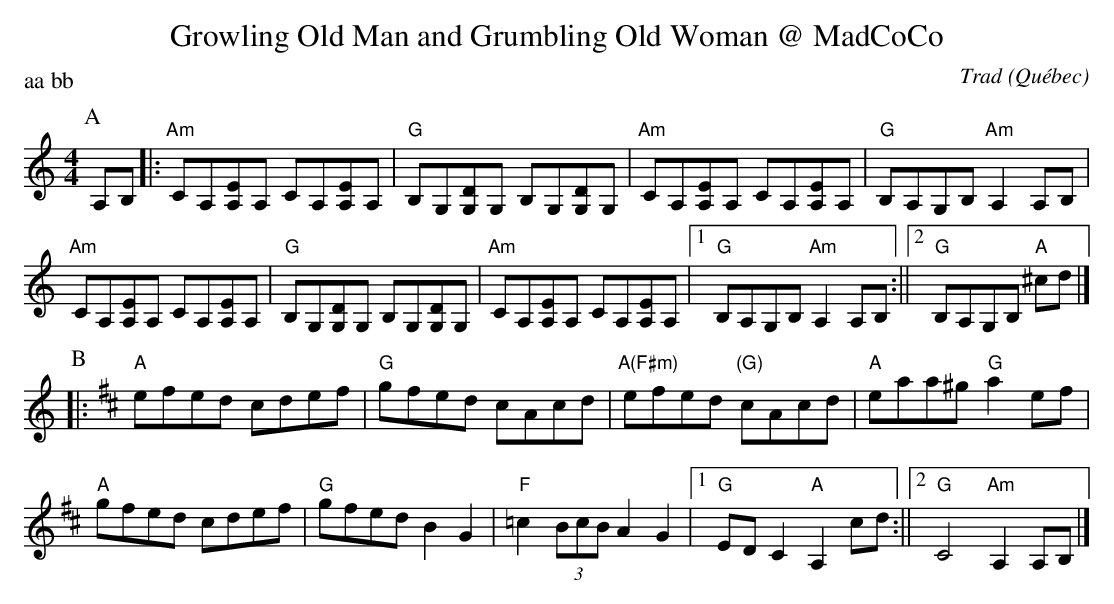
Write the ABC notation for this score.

X:1
T:Growling Old Man and Grumbling Old Woman @ MadCoCo
C:Trad
O:Québec
P:aa bb
M:4/4
L:1/8
K:Amin
P:A
A,B, |: "Am"CA,[A,E]A, CA,[A,E]A, | "G" B,G,[G,D]G, B,G,[G,D]G, |"Am"CA,[A,E]A, CA,[A,E]A, |"G" B,A,G,B, "Am"A,2 A,B,|
"Am"CA,[A,E]A, CA,[A,E]A, | "G" B,G,[G,D]G, B,G,[G,D]G, |"Am"CA,[A,E]A, CA,[A,E]A, |1 "G" B,A,G,B, "Am" A,2 A,B,:||2 "G" B,A,G,B, "A"  ^cd |]
P:B
K:Amix
|: "A" efed cdef | "G" gfed cAcd | "A(F#m)" efed "(G)" cAcd | "A"eaa^g "G" a2 ef |
"A" gfed cdef | "G" gfed B2 G2 | "F" =c2(3BcB A2 G2 |1 "G" ED C2 "A" A,2 cd :||2 "G" C4 "Am" A,2 A,B, |]
